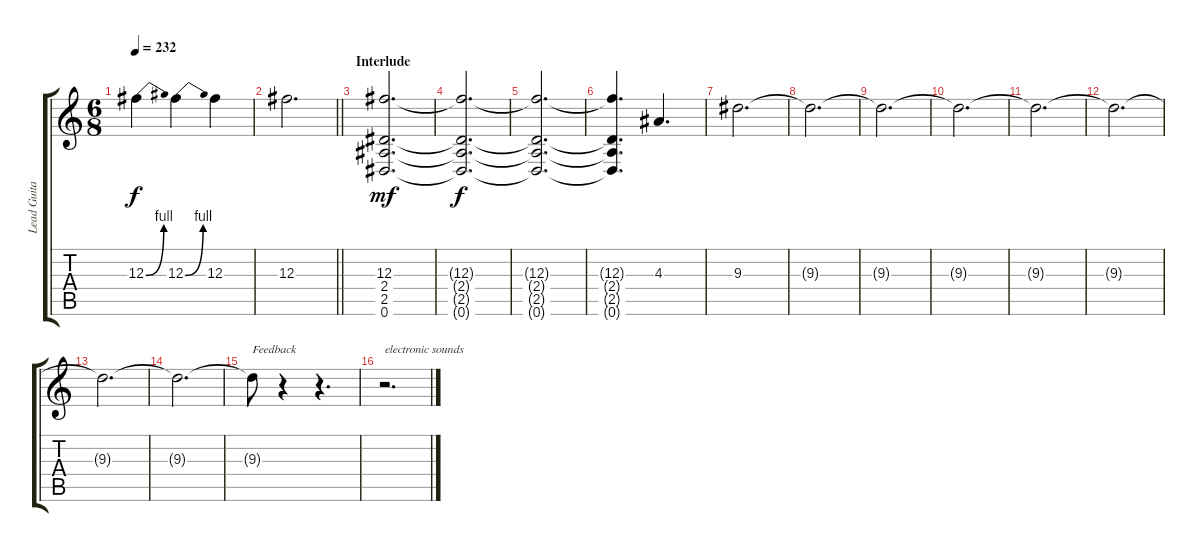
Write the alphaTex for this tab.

\track ("Lead Guitar" "Lead Guita") {instrument overdrivenguitar}
\staff {score tabs}
\tuning (Eb4 Bb3 Gb3 Db3 Ab2 Eb2) {hide}
\ts (6 8)
\tempo 232
\clef g2
\ks c
12.3{be (bend 0 0 60 4)}.4{dy f} 12.3{be (bend 0 0 60 4)}.4 12.3.4 |
\barLineRight lightlight
12.3.2{d} |
\section ("" "Interlude")
(12.3 2.4 2.5 0.6).2{d dy mf} |
(12.3{t} 2.4{t} 2.5{t} 0.6{t}).2{d dy f} |
(12.3{t} 2.4{t} 2.5{t} 0.6{t}).2{d} |
(12.3{t} 2.4{t} 2.5{t} 0.6{t}).4{d} 4.3.4{d} |
9.3.2{d} |
9.3{t}.2{d} |
9.3{t}.2{d} |
9.3{t}.2{d} |
9.3{t}.2{d} |
9.3{t}.2{d} |
9.3{t}.2{d} |
9.3{t}.2{d} |
9.3{t}.8{txt "Feedback"} r.4 r.4{d} |
r.2{d txt "electronic sounds"}
